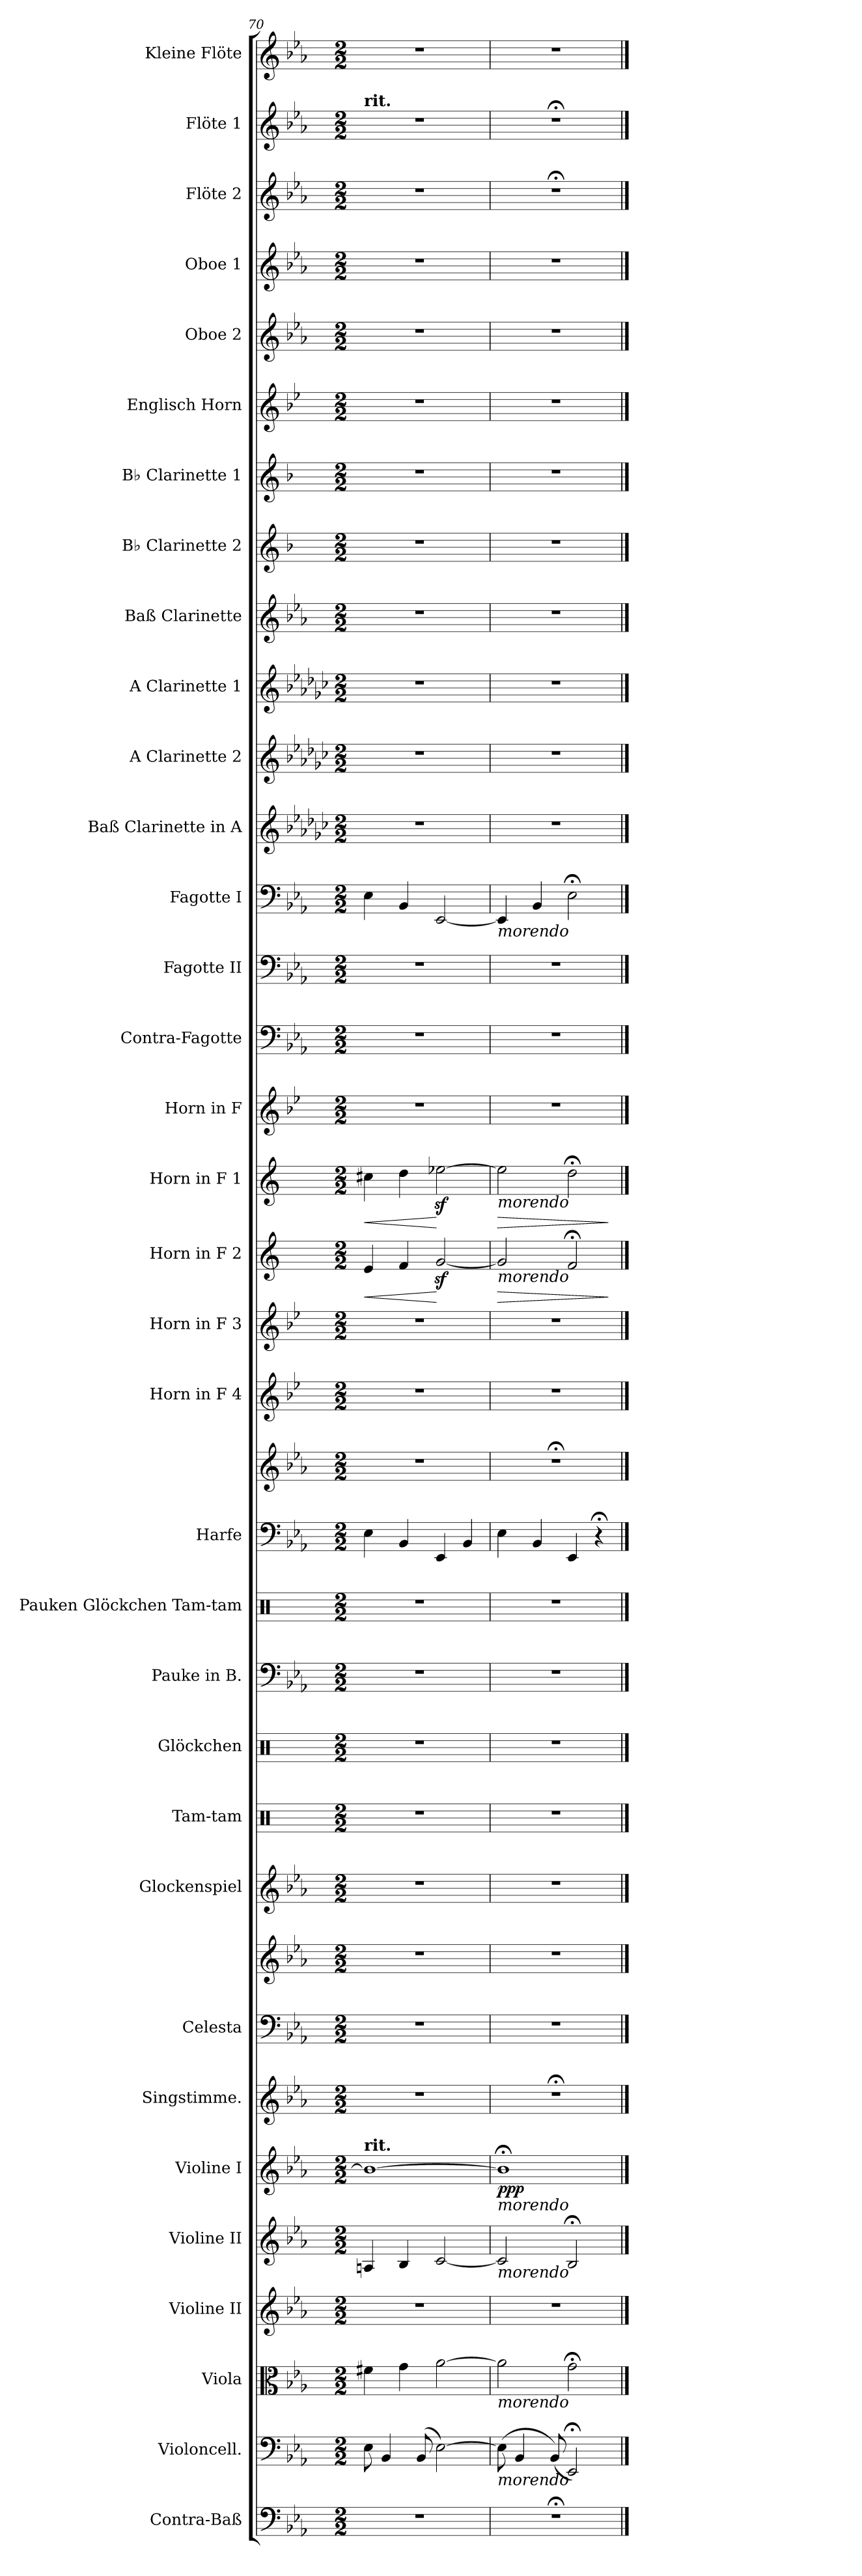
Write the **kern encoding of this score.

**kern	**kern	**kern	**kern	**kern	**kern	**dynam	**kern	**kern	**kern	**kern	**kern	**kern	**kern	**kern	**kern	**kern	**kern	**kern	**kern	**dynam	**kern	**dynam	**kern	**kern	**kern	**kern	**kern	**kern	**kern	**kern	**kern	**kern	**kern	**kern	**kern	**kern	**kern	**kern
*part34	*part33	*part32	*part31	*part30	*part29	*part29	*part28	*part27	*part27	*part26	*part25	*part24	*part23	*part22	*part21	*part21	*part20	*part19	*part18	*part18	*part17	*part17	*part16	*part15	*part14	*part13	*part12	*part11	*part10	*part9	*part8	*part7	*part6	*part5	*part4	*part3	*part2	*part1
*staff36	*staff35	*staff34	*staff33	*staff32	*staff31	*staff31	*staff30	*staff29	*staff28	*staff27	*staff26	*staff25	*staff24	*staff23	*staff22	*staff21	*staff20	*staff19	*staff18	*staff18	*staff17	*staff17	*staff16	*staff15	*staff14	*staff13	*staff12	*staff11	*staff10	*staff9	*staff8	*staff7	*staff6	*staff5	*staff4	*staff3	*staff2	*staff1
*I"Contra-Baß	*I"Violoncell.	*I"Viola	*I"Violine II	*I"Violine II	*I"Violine I	*	*I"Singstimme.	*I"Celesta	*	*I"Glockenspiel	*I"Tam-tam	*I"Glöckchen	*I"Pauke in B.	*I"Pauken Glöckchen Tam-tam	*I"Harfe	*	*I"Horn in F 4	*I"Horn in F 3	*I"Horn in F 2	*	*I"Horn in F 1	*	*I"Horn in F	*I"Contra-Fagotte	*I"Fagotte II	*I"Fagotte I	*I"Baß Clarinette in A	*I"A Clarinette 2	*I"A Clarinette 1	*I"Baß Clarinette	*I"B♭ Clarinette 2	*I"B♭ Clarinette 1	*I"Englisch Horn	*I"Oboe 2	*I"Oboe 1	*I"Flöte 2	*I"Flöte 1	*I"Kleine Flöte
*I'C.-B.	*I'Vc.	*I'Vla.	*I'Vln. II	*I'Vln. II	*I'Vln. I	*	*I'Sgst.	*I'Cel.	*	*I'Glk.	*I'Tam-tam	*I'Gl.	*I'Pauke	*I'Tam-tam	*I'Hfe.	*	*I'Hn. 4	*I'Hn. 3	*I'Hn. 2	*	*I'Hn. 1	*	*	*I'C.-Fg.	*I'Fg. II	*I'Fg. I	*	*I'A Cl. 2	*I'A Cl. 1	*I'B. Cl.	*I'B♭ Cl. 2	*I'B♭ Cl. 1	*I'E. H.	*I'Ob. 2	*I'Ob. 1	*I'Fl. 2	*I'Fl. 1	*I'Kl. Fl.
*clefF4	*clefF4	*clefC3	*clefG2	*clefG2	*clefG2	*	*clefG2	*clefF4	*clefG2	*clefG2	*clefX	*clefX	*clefF4	*clefX	*clefF4	*clefG2	*clefG2	*clefG2	*clefG2	*	*clefG2	*	*clefG2	*clefF4	*clefF4	*clefF4	*clefG2	*clefG2	*clefG2	*clefG2	*clefG2	*clefG2	*clefG2	*clefG2	*clefG2	*clefG2	*clefG2	*clefG2
*ITrd7c12	*	*	*	*	*	*	*	*ITrd-7c-12	*ITrd-7c-12	*ITrd-14c-24	*	*	*	*	*	*	*ITrd4c7	*ITrd4c7	*ITrd4c7	*	*ITrd4c7	*	*ITrd4c7	*ITrd7c12	*	*	*ITrd2c3	*ITrd2c3	*ITrd2c3	*ITrd8c14	*ITrd1c2	*ITrd1c2	*ITrd4c7	*	*	*	*	*ITrd-7c-12
*k[b-e-a-]	*k[b-e-a-]	*k[b-e-a-]	*k[b-e-a-]	*k[b-e-a-]	*k[b-e-a-]	*	*k[b-e-a-]	*k[b-e-a-]	*k[b-e-a-]	*k[b-e-a-]	*k[]	*k[]	*k[b-e-a-]	*k[]	*k[b-e-a-]	*k[b-e-a-]	*k[b-e-a-]	*k[b-e-a-]	*k[b-]	*	*k[b-]	*	*k[b-e-a-]	*k[b-e-a-]	*k[b-e-a-]	*k[b-e-a-]	*k[b-e-a-]	*k[b-e-a-]	*k[b-e-a-]	*k[b-e-a-]	*k[b-e-a-]	*k[b-e-a-]	*k[b-e-a-]	*k[b-e-a-]	*k[b-e-a-]	*k[b-e-a-]	*k[b-e-a-]	*k[b-e-a-]
*M2/2	*M2/2	*M2/2	*M2/2	*M2/2	*M2/2	*	*M2/2	*M2/2	*M2/2	*M2/2	*M2/2	*M2/2	*M2/2	*M2/2	*M2/2	*M2/2	*M2/2	*M2/2	*M2/2	*	*M2/2	*	*M2/2	*M2/2	*M2/2	*M2/2	*M2/2	*M2/2	*M2/2	*M2/2	*M2/2	*M2/2	*M2/2	*M2/2	*M2/2	*M2/2	*M2/2	*M2/2
=70	=70	=70	=70	=70	=70	=70	=70	=70	=70	=70	=70	=70	=70	=70	=70	=70	=70	=70	=70	=70	=70	=70	=70	=70	=70	=70	=70	=70	=70	=70	=70	=70	=70	=70	=70	=70	=70	=70
!	!	!	!	!	!	!	!	!	!	!	!	!	!	!	!	!	!	!	!	!	!	!	!	!	!	!	!	!	!	!	!	!	!	!	!	!	!LO:TX:a:B:t=rit.	!
!	!	!	!	!	!LO:TX:a:B:t=rit.	!	!	!	!	!	!	!	!	!	!	!	!	!	!	!	!	!	!	!	!	!	!	!	!	!	!	!	!	!	!	!	!	!
!	!	!	!	!	!	!	!	!	!	!	!	!	!	!	!	!	!	!	!	!LO:HP:b	!	!LO:HP:b	!	!	!	!	!	!	!	!	!	!	!	!	!	!	!	!
1r	8E-\	4f#X\	1r	4An/	1b-_	.	1r	1r	1r	1r	1r	1r	1r	1r	4E-\	1r	1r	1r	4A/	<	4f#X\	<	1r	1r	1r	4E-\	1r	1r	1r	1r	1r	1r	1r	1r	1r	1r	1r	1r
.	4BB-/	.	.	.	.	.	.	.	.	.	.	.	.	.	.	.	.	.	.	.	.	.	.	.	.	.	.	.	.	.	.	.	.	.	.	.	.	.
.	.	4g\	.	4B-/	.	.	.	.	.	.	.	.	.	.	4BB-/	.	.	.	4B-/	.	4g\	.	.	.	.	4BB-/	.	.	.	.	.	.	.	.	.	.	.	.
.	(8BB-/	.	.	.	.	.	.	.	.	.	.	.	.	.	.	.	.	.	.	.	.	.	.	.	.	.	.	.	.	.	.	.	.	.	.	.	.	.
.	[2E-\)	[2a-\	.	[2c/	.	.	.	.	.	.	.	.	.	.	4EE-/	.	.	.	[2cz</	[	[2a-Xz<\	[	.	.	.	[2EE-/	.	.	.	.	.	.	.	.	.	.	.	.
.	.	.	.	.	.	.	.	.	.	.	.	.	.	.	4BB-/	.	.	.	.	.	.	.	.	.	.	.	.	.	.	.	.	.	.	.	.	.	.	.
=71	=71	=71	=71	=71	=71	=71	=71	=71	=71	=71	=71	=71	=71	=71	=71	=71	=71	=71	=71	=71	=71	=71	=71	=71	=71	=71	=71	=71	=71	=71	=71	=71	=71	=71	=71	=71	=71	=71
!	!	!	!	!	!	!	!	!	!	!	!	!	!	!	!	!	!	!	!	!	!	!	!	!	!	!LO:TX:b:i:t=morendo	!	!	!	!	!	!	!	!	!	!	!	!
!	!	!	!	!	!	!	!	!	!	!	!	!	!	!	!	!	!	!	!	!	!LO:TX:b:i:t=morendo	!	!	!	!	!	!	!	!	!	!	!	!	!	!	!	!	!
!	!	!	!	!	!	!	!	!	!	!	!	!	!	!	!	!	!	!	!LO:TX:b:i:t=morendo	!	!	!	!	!	!	!	!	!	!	!	!	!	!	!	!	!	!	!
!	!	!	!	!	!LO:TX:b:i:t=morendo	!	!	!	!	!	!	!	!	!	!	!	!	!	!	!	!	!	!	!	!	!	!	!	!	!	!	!	!	!	!	!	!	!
!	!	!	!	!LO:TX:b:i:t=morendo	!	!	!	!	!	!	!	!	!	!	!	!	!	!	!	!	!	!	!	!	!	!	!	!	!	!	!	!	!	!	!	!	!	!
!	!	!LO:TX:b:i:t=morendo	!	!	!	!	!	!	!	!	!	!	!	!	!	!	!	!	!	!	!	!	!	!	!	!	!	!	!	!	!	!	!	!	!	!	!	!
!	!LO:TX:b:i:t=morendo	!	!	!	!	!	!	!	!	!	!	!	!	!	!	!	!	!	!	!	!	!	!	!	!	!	!	!	!	!	!	!	!	!	!	!	!	!
!	!	!	!	!	!	!LO:DY:b	!	!	!	!	!	!	!	!	!	!	!	!	!	!LO:HP:b	!	!LO:HP:b	!	!	!	!	!	!	!	!	!	!	!	!	!	!	!	!
1r;<	(8E-\]	2a-\]	1r	2c/]	1b-;<]	ppp	1r;<	1r	1r	1r	1r	1r	1r	1r	4E-\	1r;<	1r	1r	2c/]	>	2a-\]	>	1r	1r	1r	4EE-/]	1r	1r	1r	1r	1r	1r	1r	1r	1r	1r;<	1r;<	1r
.	4BB-/	.	.	.	.	.	.	.	.	.	.	.	.	.	.	.	.	.	.	.	.	.	.	.	.	.	.	.	.	.	.	.	.	.	.	.	.	.
.	.	.	.	.	.	.	.	.	.	.	.	.	.	.	4BB-/	.	.	.	.	.	.	.	.	.	.	4BB-/	.	.	.	.	.	.	.	.	.	.	.	.
.	(8BB-/)	.	.	.	.	.	.	.	.	.	.	.	.	.	.	.	.	.	.	.	.	.	.	.	.	.	.	.	.	.	.	.	.	.	.	.	.	.
.	2EE-;</)	2g;<\	.	2B-;</	.	.	.	.	.	.	.	.	.	.	4EE-/	.	.	.	2B-;</	.	2g;<\	.	.	.	.	2E-;<\	.	.	.	.	.	.	.	.	.	.	.	.
.	.	.	.	.	.	.	.	.	.	.	.	.	.	.	4r;<	.	.	.	.	.	.	.	.	.	.	.	.	.	.	.	.	.	.	.	.	.	.	.
.	.	.	.	.	.	.	.	.	.	.	.	.	.	.	.	.	.	.	.	]	.	]	.	.	.	.	.	.	.	.	.	.	.	.	.	.	.	.
==	==	==	==	==	==	==	==	==	==	==	==	==	==	==	==	==	==	==	==	==	==	==	==	==	==	==	==	==	==	==	==	==	==	==	==	==	==	==
*-	*-	*-	*-	*-	*-	*-	*-	*-	*-	*-	*-	*-	*-	*-	*-	*-	*-	*-	*-	*-	*-	*-	*-	*-	*-	*-	*-	*-	*-	*-	*-	*-	*-	*-	*-	*-	*-	*-
